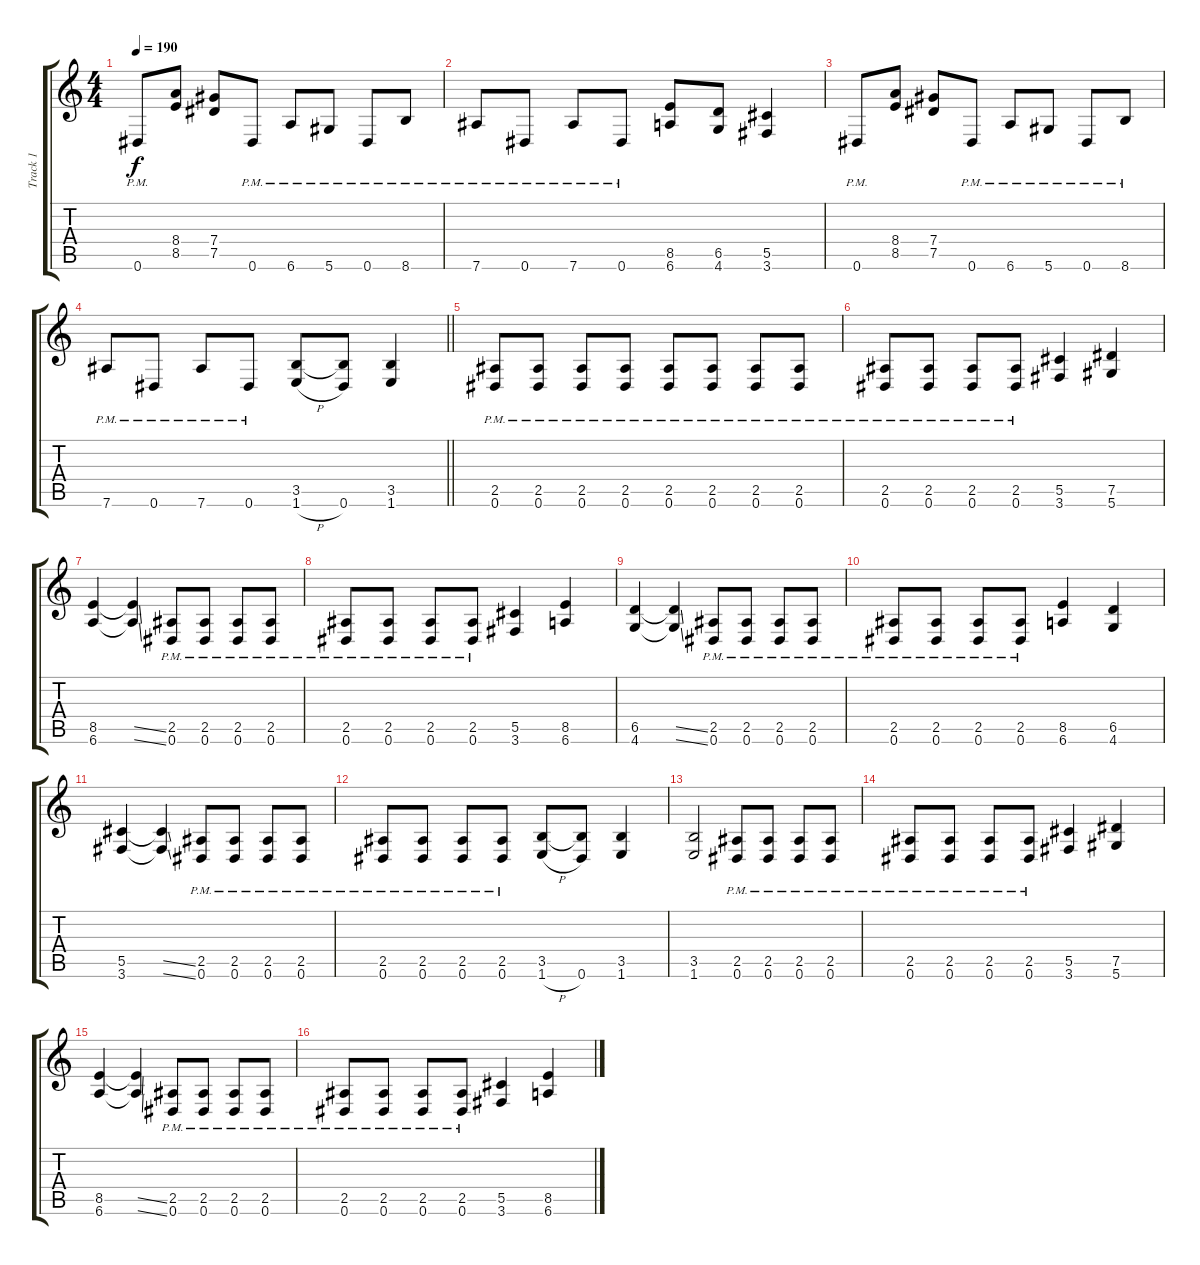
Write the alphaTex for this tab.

\track ("Track 1" "Track 1") {instrument distortionguitar}
\staff {score tabs}
\tuning (Eb4 Bb3 Gb3 Db3 Ab2 Eb2) {hide}
\ts (4 4)
\tempo 190
\clef g2
\ks c
0.6{pm}.8{dy f} (8.4 8.5).8 (7.4 7.5).8 0.6{pm}.8 6.6{pm}.8 5.6{pm}.8 0.6{pm}.8 8.6{pm}.8 |
7.6{pm}.8 0.6{pm}.8 7.6{pm}.8 0.6{pm}.8 (8.5 6.6).8 (6.5 4.6).8 (5.5 3.6).4 |
0.6{pm}.8 (8.4 8.5).8 (7.4 7.5).8 0.6{pm}.8 6.6{pm}.8 5.6{pm}.8 0.6{pm}.8 8.6{pm}.8 |
\barLineRight lightlight
7.6{pm}.8 0.6{pm}.8 7.6{pm}.8 0.6{pm}.8 (3.5 1.6{h}).8 (3.5{t} 0.6).8 (3.5 1.6).4 |
\section ("" "")
(2.5{pm} 0.6{pm}).8 (2.5{pm} 0.6{pm}).8 (2.5{pm} 0.6{pm}).8 (2.5{pm} 0.6{pm}).8 (2.5{pm} 0.6{pm}).8 (2.5{pm} 0.6{pm}).8 (2.5{pm} 0.6{pm}).8 (2.5{pm} 0.6{pm}).8 |
(2.5{pm} 0.6{pm}).8 (2.5{pm} 0.6{pm}).8 (2.5{pm} 0.6{pm}).8 (2.5{pm} 0.6{pm}).8 (5.5 3.6).4 (7.5 5.6).4 |
(8.5 6.6).4 (8.5{ss t} 6.6{ss t}).4 (2.5{pm} 0.6{pm}).8 (2.5{pm} 0.6{pm}).8 (2.5{pm} 0.6{pm}).8 (2.5{pm} 0.6{pm}).8 |
(2.5{pm} 0.6{pm}).8 (2.5{pm} 0.6{pm}).8 (2.5{pm} 0.6{pm}).8 (2.5{pm} 0.6{pm}).8 (5.5 3.6).4 (8.5 6.6).4 |
(6.5 4.6).4 (6.5{ss t} 4.6{ss t}).4 (2.5{pm} 0.6{pm}).8 (2.5{pm} 0.6{pm}).8 (2.5{pm} 0.6{pm}).8 (2.5{pm} 0.6{pm}).8 |
(2.5{pm} 0.6{pm}).8 (2.5{pm} 0.6{pm}).8 (2.5{pm} 0.6{pm}).8 (2.5{pm} 0.6{pm}).8 (8.5 6.6).4 (6.5 4.6).4 |
(5.5 3.6).4 (5.5{ss t} 3.6{ss t}).4 (2.5{pm} 0.6{pm}).8 (2.5{pm} 0.6{pm}).8 (2.5{pm} 0.6{pm}).8 (2.5{pm} 0.6{pm}).8 |
(2.5{pm} 0.6{pm}).8 (2.5{pm} 0.6{pm}).8 (2.5{pm} 0.6{pm}).8 (2.5{pm} 0.6{pm}).8 (3.5 1.6{h}).8 (3.5{t} 0.6).8 (3.5 1.6).4 |
(3.5 1.6).2 (2.5{pm} 0.6{pm}).8 (2.5{pm} 0.6{pm}).8 (2.5{pm} 0.6{pm}).8 (2.5{pm} 0.6{pm}).8 |
(2.5{pm} 0.6{pm}).8 (2.5{pm} 0.6{pm}).8 (2.5{pm} 0.6{pm}).8 (2.5{pm} 0.6{pm}).8 (5.5 3.6).4 (7.5 5.6).4 |
(8.5 6.6).4 (8.5{ss t} 6.6{ss t}).4 (2.5{pm} 0.6{pm}).8 (2.5{pm} 0.6{pm}).8 (2.5{pm} 0.6{pm}).8 (2.5{pm} 0.6{pm}).8 |
(2.5{pm} 0.6{pm}).8 (2.5{pm} 0.6{pm}).8 (2.5{pm} 0.6{pm}).8 (2.5{pm} 0.6{pm}).8 (5.5 3.6).4 (8.5 6.6).4
